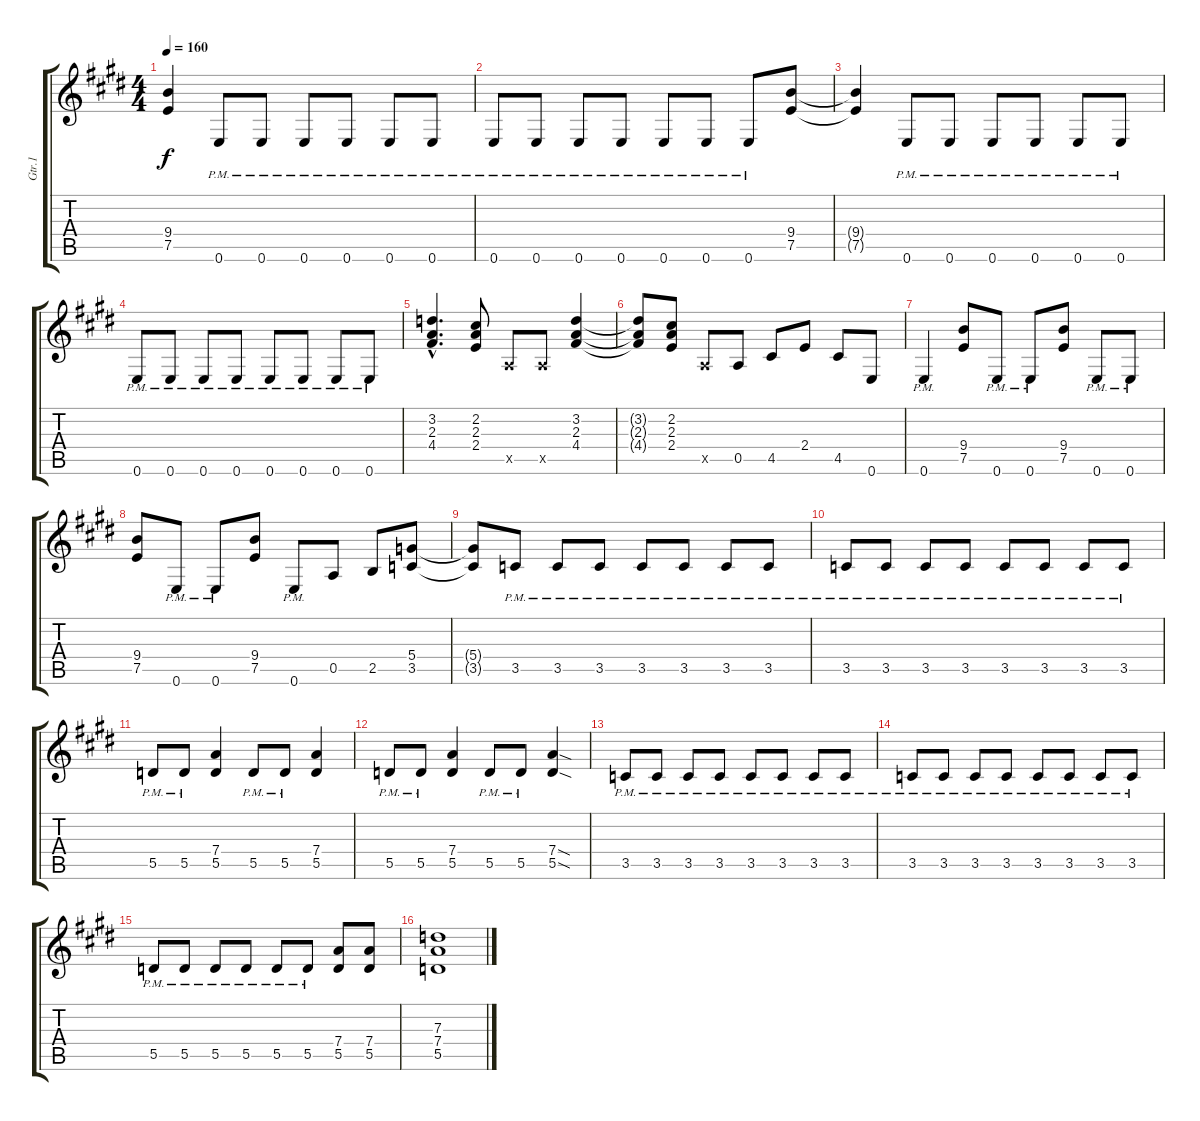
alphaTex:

\track ("Gtr.1" "Gtr.1") {instrument distortionguitar}
\staff {score tabs}
\tuning (E4 B3 G3 D3 A2 E2) {hide}
\ts (4 4)
\tempo 160
\clef g2
\ks e
(9.4 7.5).4{dy f} 0.6{pm}.8 0.6{pm}.8 0.6{pm}.8 0.6{pm}.8 0.6{pm}.8 0.6{pm}.8 |
0.6{pm}.8 0.6{pm}.8 0.6{pm}.8 0.6{pm}.8 0.6{pm}.8 0.6{pm}.8 0.6{pm}.8 (9.4 7.5).8 |
(9.4{t} 7.5{t}).4 0.6{pm}.8 0.6{pm}.8 0.6{pm}.8 0.6{pm}.8 0.6{pm}.8 0.6{pm}.8 |
0.6{pm}.8 0.6{pm}.8 0.6{pm}.8 0.6{pm}.8 0.6{pm}.8 0.6{pm}.8 0.6{pm}.8 0.6{pm}.8 |
(3.2{hac} 2.3{hac} 4.4{hac}).4{d} (2.2 2.3 2.4).8 0.5{x}.8 0.5{x}.8 (3.2 2.3 4.4).4 |
(3.2{t} 2.3{t} 4.4{t}).8 (2.2 2.3 2.4).8 0.5{x}.8 0.5.8 4.5.8 2.4.8 4.5.8 0.6.8 |
0.6{pm}.4 (9.4 7.5).8 0.6{pm}.8 0.6{pm}.8 (9.4 7.5).8 0.6{pm}.8 0.6{pm}.8 |
(9.4 7.5).8 0.6{pm}.8 0.6{pm}.8 (9.4 7.5).8 0.6{pm}.8 0.5.8 2.5.8 (5.4 3.5).8 |
(5.4{t} 3.5{t}).8 3.5{pm}.8 3.5{pm}.8 3.5{pm}.8 3.5{pm}.8 3.5{pm}.8 3.5{pm}.8 3.5{pm}.8 |
3.5{pm}.8 3.5{pm}.8 3.5{pm}.8 3.5{pm}.8 3.5{pm}.8 3.5{pm}.8 3.5{pm}.8 3.5{pm}.8 |
5.5{pm}.8 5.5{pm}.8 (7.4 5.5).4 5.5{pm}.8 5.5{pm}.8 (7.4 5.5).4 |
5.5{pm}.8 5.5{pm}.8 (7.4 5.5).4 5.5{pm}.8 5.5{pm}.8 (7.4{sod} 5.5{sod}).4 |
3.5{pm}.8 3.5{pm}.8 3.5{pm}.8 3.5{pm}.8 3.5{pm}.8 3.5{pm}.8 3.5{pm}.8 3.5{pm}.8 |
3.5{pm}.8 3.5{pm}.8 3.5{pm}.8 3.5{pm}.8 3.5{pm}.8 3.5{pm}.8 3.5{pm}.8 3.5{pm}.8 |
5.5{pm}.8 5.5{pm}.8 5.5{pm}.8 5.5{pm}.8 5.5{pm}.8 5.5{pm}.8 (7.4 5.5).8 (7.4 5.5).8 |
(7.3 7.4 5.5).1
